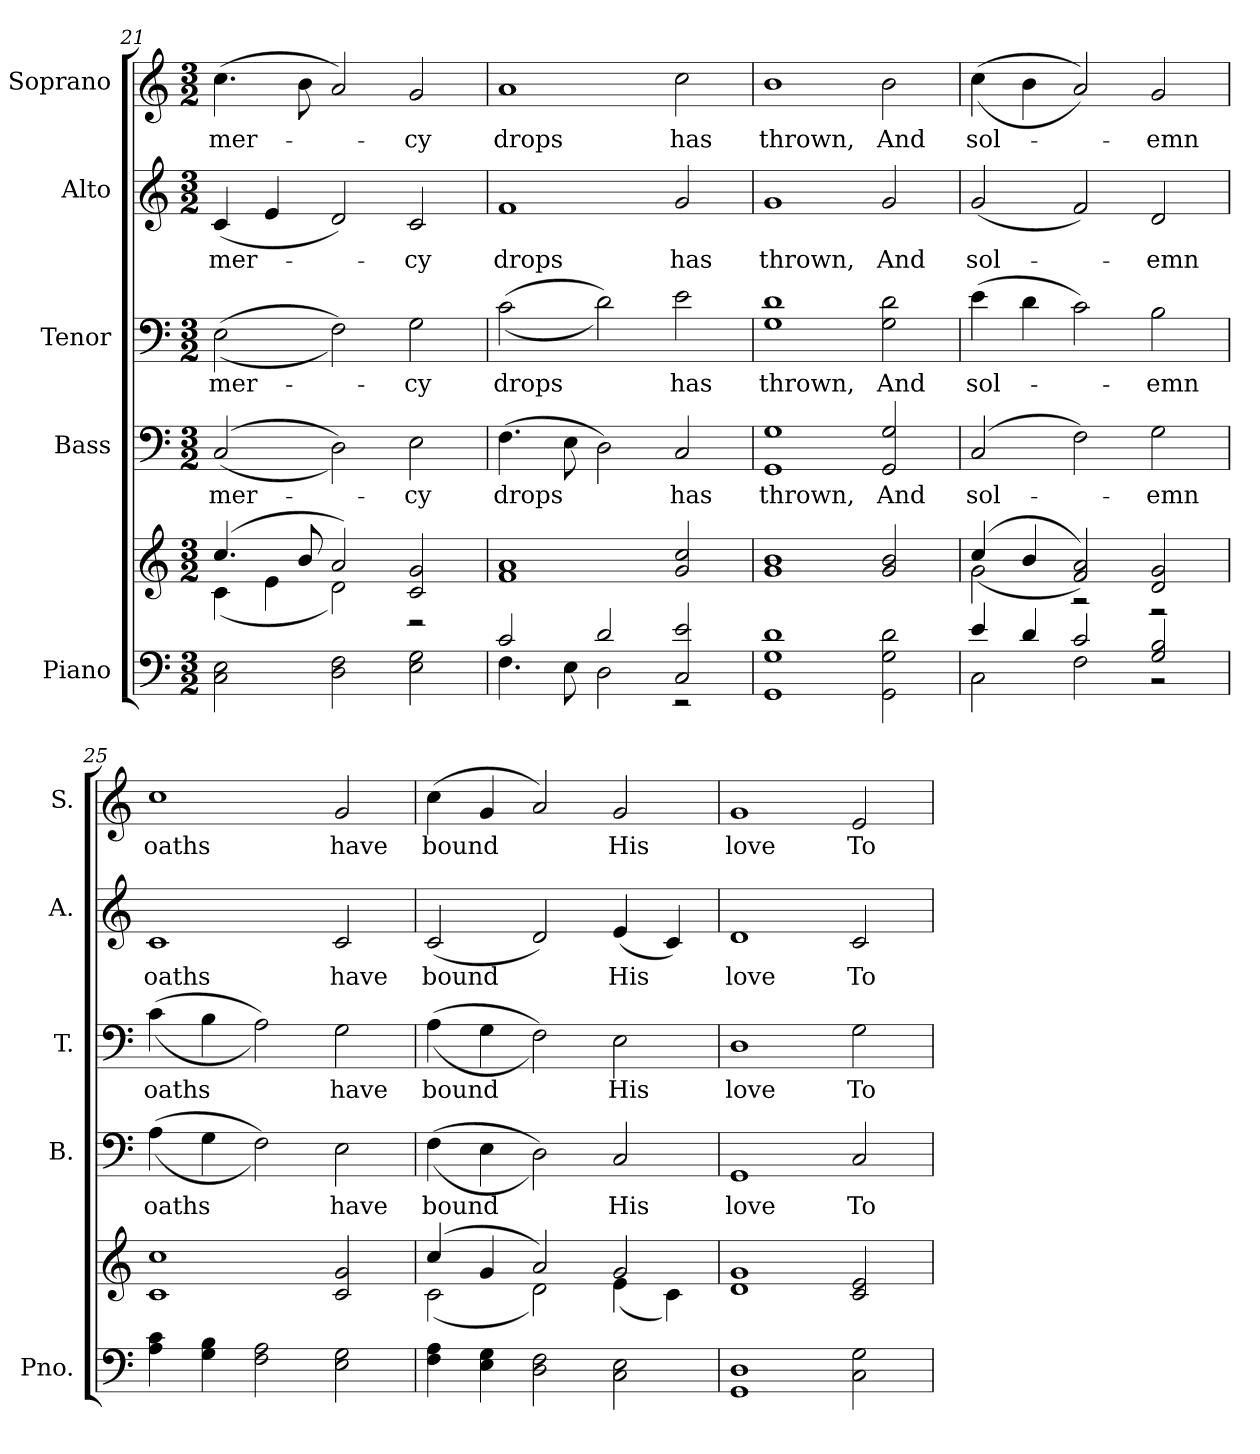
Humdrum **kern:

**kern	**kern	**kern	**text	**kern	**text	**kern	**text	**kern	**text
*part5	*part5	*part4	*part4	*part3	*part3	*part2	*part2	*part1	*part1
*staff6	*staff5	*staff4	*staff4	*staff3	*staff3	*staff2	*staff2	*staff1	*staff1
*I"Piano	*	*I"Bass	*	*I"Tenor	*	*I"Alto	*	*I"Soprano	*
*I'Pno.	*	*I'B.	*	*I'T.	*	*I'A.	*	*I'S.	*
*clefF4	*clefG2	*clefF4	*	*clefF4	*	*clefG2	*	*clefG2	*
*k[]	*k[]	*k[]	*	*k[]	*	*k[]	*	*k[]	*
*C:	*C:	*C:	*	*C:	*	*C:	*	*C:	*
*M3/2	*M3/2	*M3/2	*	*M3/2	*	*M3/2	*	*M3/2	*
=21	=21	=21	=21	=21	=21	=21	=21	=21	=21
*	*^	*	*	*	*	*	*	*	*
!	!	!	!	!LO:LY:b:color=#000000	!	!	!	!	!	!
!	!	!	!	!	!	!LO:LY:b:color=#000000	!	!	!	!
!	!	!	!	!	!	!	!	!LO:LY:b:color=#000000	!	!
!	!	!	!	!	!	!	!	!	!	!LO:LY:b:color=#000000
2Ci\ 2Ei	(4.cci/	(4ci\	((2Ci/	mer-	((2Ei\	mer-	(4ci/	mer-	(4.cci\	mer-
.	.	4ei\	.	.	.	.	4ei/	.	.	.
.	8bi/	.	.	.	.	.	.	.	8bi\	.
2Di\ 2Fi	2ai/)	2di\)	2Di\))	.	2Fi\))	.	2di/)	.	2ai/)	.
!	!	!	!	!LO:LY:b:color=#000000	!	!	!	!	!	!
!	!	!	!	!	!	!LO:LY:b:color=#000000	!	!	!	!
!	!	!	!	!	!	!	!	!LO:LY:b:color=#000000	!	!
!	!	!	!	!	!	!	!	!	!	!LO:LY:b:color=#000000
2Ei\ 2Gi	2ci/ 2gi	2r	2Ei\	-cy	2Gi\	-cy	2ci/	-cy	2gi/	-cy
*	*v	*v	*	*	*	*	*	*	*	*
!!LO:PB:g=z
=22	=22	=22	=22	=22	=22	=22	=22	=22	=22
*^	*	*	*	*	*	*	*	*	*
*	*	*^	*	*	*	*	*	*	*	*
!	!	!	!	!	!LO:LY:b:color=#000000	!	!	!	!	!	!
*	*	*v	*v	*	*	*	*	*	*	*	*
*	*	*^	*	*	*	*	*	*	*	*
!	!	!	!	!	!	!	!LO:LY:b:color=#000000	!	!	!	!
*	*	*v	*v	*	*	*	*	*	*	*	*
*	*	*^	*	*	*	*	*	*	*	*
!	!	!	!	!	!	!	!	!	!LO:LY:b:color=#000000	!	!
*	*	*v	*v	*	*	*	*	*	*	*	*
*	*	*^	*	*	*	*	*	*	*	*
!	!	!	!	!	!	!	!	!	!	!	!LO:LY:b:color=#000000
*	*	*v	*v	*	*	*	*	*	*	*	*
2ci/	4.Fi\	1fi 1ai	(4.Fi\	drops	((2ci\	drops	1fi	drops	1ai	drops
.	8Ei\	.	8Ei\	.	.	.	.	.	.	.
2di/	2Di\	.	2Di\)	.	2di\))	.	.	.	.	.
!	!	!	!	!LO:LY:b:color=#000000	!	!	!	!	!	!
!	!	!	!	!	!	!LO:LY:b:color=#000000	!	!	!	!
!	!	!	!	!	!	!	!	!LO:LY:b:color=#000000	!	!
!	!	!	!	!	!	!	!	!	!	!LO:LY:b:color=#000000
2Ci/ 2ei	2r	2gi/ 2cci	2Ci/	has	2ei\	has	2gi/	has	2cci\	has
*v	*v	*	*	*	*	*	*	*	*	*
=23	=23	=23	=23	=23	=23	=23	=23	=23	=23
*^	*	*	*	*	*	*	*	*	*
!	!	!	!	!LO:LY:b:color=#000000	!	!	!	!	!	!
*v	*v	*	*	*	*	*	*	*	*	*
*^	*	*	*	*	*	*	*	*	*
!	!	!	!	!	!	!LO:LY:b:color=#000000	!	!	!	!
*v	*v	*	*	*	*	*	*	*	*	*
*^	*	*	*	*	*	*	*	*	*
!	!	!	!	!	!	!	!	!LO:LY:b:color=#000000	!	!
*v	*v	*	*	*	*	*	*	*	*	*
*^	*	*	*	*	*	*	*	*	*
!	!	!	!	!	!	!	!	!	!	!LO:LY:b:color=#000000
*v	*v	*	*	*	*	*	*	*	*	*
1GGi 1Gi 1di	1gi 1bi	1GGi 1Gi	thrown,	1Gi 1di	thrown,	1gi	thrown,	1bi	thrown,
!	!	!	!LO:LY:b:color=#000000	!	!	!	!	!	!
!	!	!	!	!	!LO:LY:b:color=#000000	!	!	!	!
!	!	!	!	!	!	!	!LO:LY:b:color=#000000	!	!
!	!	!	!	!	!	!	!	!	!LO:LY:b:color=#000000
2GGi\ 2Gi 2di	2gi/ 2bi	2GGi/ 2Gi	And	2Gi\ 2di	And	2gi/	And	2bi\	And
=24	=24	=24	=24	=24	=24	=24	=24	=24	=24
*^	*^	*	*	*	*	*	*	*	*
!	!	!	!	!	!LO:LY:b:color=#000000	!	!	!	!	!	!
!	!	!	!	!	!	!	!LO:LY:b:color=#000000	!	!	!	!
!	!	!	!	!	!	!	!	!	!LO:LY:b:color=#000000	!	!
!	!	!	!	!	!	!	!	!	!	!	!LO:LY:b:color=#000000
4ei/	2Ci\	((4cci/	2gi\	(2Ci/	sol-	(4ei\	sol-	(2gi/	sol-	((4cci\	sol-
4di/	.	4bi/	.	.	.	4di\	.	.	.	4bi\	.
2ci/	2Fi\	2fi/ 2ai))	2r	2Fi\)	.	2ci\)	.	2fi/)	.	2ai/))	.
!	!	!	!	!	!LO:LY:b:color=#000000	!	!	!	!	!	!
!	!	!	!	!	!	!	!LO:LY:b:color=#000000	!	!	!	!
!	!	!	!	!	!	!	!	!	!LO:LY:b:color=#000000	!	!
!	!	!	!	!	!	!	!	!	!	!	!LO:LY:b:color=#000000
2Gi/ 2Bi	2r	2di/ 2gi	2r	2Gi\	-emn	2Bi\	-emn	2di/	-emn	2gi/	-emn
*v	*v	*	*	*	*	*	*	*	*	*	*
*	*v	*v	*	*	*	*	*	*	*	*
!!LO:PB:g=z
=25	=25	=25	=25	=25	=25	=25	=25	=25	=25
*^	*^	*	*	*	*	*	*	*	*
!	!	!	!	!	!LO:LY:b:color=#000000	!	!	!	!	!	!
*v	*v	*	*	*	*	*	*	*	*	*	*
*	*v	*v	*	*	*	*	*	*	*	*
*^	*^	*	*	*	*	*	*	*	*
!	!	!	!	!	!	!	!LO:LY:b:color=#000000	!	!	!	!
*v	*v	*	*	*	*	*	*	*	*	*	*
*	*v	*v	*	*	*	*	*	*	*	*
*^	*^	*	*	*	*	*	*	*	*
!	!	!	!	!	!	!	!	!	!LO:LY:b:color=#000000	!	!
*v	*v	*	*	*	*	*	*	*	*	*	*
*	*v	*v	*	*	*	*	*	*	*	*
*^	*^	*	*	*	*	*	*	*	*
!	!	!	!	!	!	!	!	!	!	!	!LO:LY:b:color=#000000
*v	*v	*	*	*	*	*	*	*	*	*	*
*	*v	*v	*	*	*	*	*	*	*	*
4Ai\ 4ci	1ci 1cci	((4Ai\	oaths	((4ci\	oaths	1ci	oaths	1cci	oaths
4Gi\ 4Bi	.	4Gi\	.	4Bi\	.	.	.	.	.
2Fi\ 2Ai	.	2Fi\))	.	2Ai\))	.	.	.	.	.
!	!	!	!LO:LY:b:color=#000000	!	!	!	!	!	!
!	!	!	!	!	!LO:LY:b:color=#000000	!	!	!	!
!	!	!	!	!	!	!	!LO:LY:b:color=#000000	!	!
!	!	!	!	!	!	!	!	!	!LO:LY:b:color=#000000
2Ei\ 2Gi	2ci/ 2gi	2Ei\	have	2Gi\	have	2ci/	have	2gi/	have
=26	=26	=26	=26	=26	=26	=26	=26	=26	=26
*	*^	*	*	*	*	*	*	*	*
!	!	!	!	!LO:LY:b:color=#000000	!	!	!	!	!	!
!	!	!	!	!	!	!LO:LY:b:color=#000000	!	!	!	!
!	!	!	!	!	!	!	!	!LO:LY:b:color=#000000	!	!
!	!	!	!	!	!	!	!	!	!	!LO:LY:b:color=#000000
4Fi\ 4Ai	(4cci/	(2ci\	((4Fi\	bound	((4Ai\	bound	(2ci/	bound	(4cci\	bound
4Ei\ 4Gi	4gi/	.	4Ei\	.	4Gi\	.	.	.	4gi/	.
2Di\ 2Fi	2ai/)	2di\)	2Di\))	.	2Fi\))	.	2di/)	.	2ai/)	.
!	!	!	!	!LO:LY:b:color=#000000	!	!	!	!	!	!
!	!	!	!	!	!	!LO:LY:b:color=#000000	!	!	!	!
!	!	!	!	!	!	!	!	!LO:LY:b:color=#000000	!	!
!	!	!	!	!	!	!	!	!	!	!LO:LY:b:color=#000000
2Ci\ 2Ei	2gi/	(4ei\	2Ci/	His	2Ei\	His	(4ei/	His	2gi/	His
.	.	4ci\)	.	.	.	.	4ci/)	.	.	.
*	*v	*v	*	*	*	*	*	*	*	*
=27	=27	=27	=27	=27	=27	=27	=27	=27	=27
*	*^	*	*	*	*	*	*	*	*
!	!	!	!	!LO:LY:b:color=#000000	!	!	!	!	!	!
*	*v	*v	*	*	*	*	*	*	*	*
*	*^	*	*	*	*	*	*	*	*
!	!	!	!	!	!	!LO:LY:b:color=#000000	!	!	!	!
*	*v	*v	*	*	*	*	*	*	*	*
*	*^	*	*	*	*	*	*	*	*
!	!	!	!	!	!	!	!	!LO:LY:b:color=#000000	!	!
*	*v	*v	*	*	*	*	*	*	*	*
*	*^	*	*	*	*	*	*	*	*
!	!	!	!	!	!	!	!	!	!	!LO:LY:b:color=#000000
*	*v	*v	*	*	*	*	*	*	*	*
1GGi 1Di	1di 1gi	1GGi	love	1Di	love	1di	love	1gi	love
!	!	!	!LO:LY:b:color=#000000	!	!	!	!	!	!
!	!	!	!	!	!LO:LY:b:color=#000000	!	!	!	!
!	!	!	!	!	!	!	!LO:LY:b:color=#000000	!	!
!	!	!	!	!	!	!	!	!	!LO:LY:b:color=#000000
2Ci\ 2Gi	2ci/ 2ei	2Ci/	To	2Gi\	To	2ci/	To	2ei/	To
=	=	=	=	=	=	=	=	=	=
*-	*-	*-	*-	*-	*-	*-	*-	*-	*-
